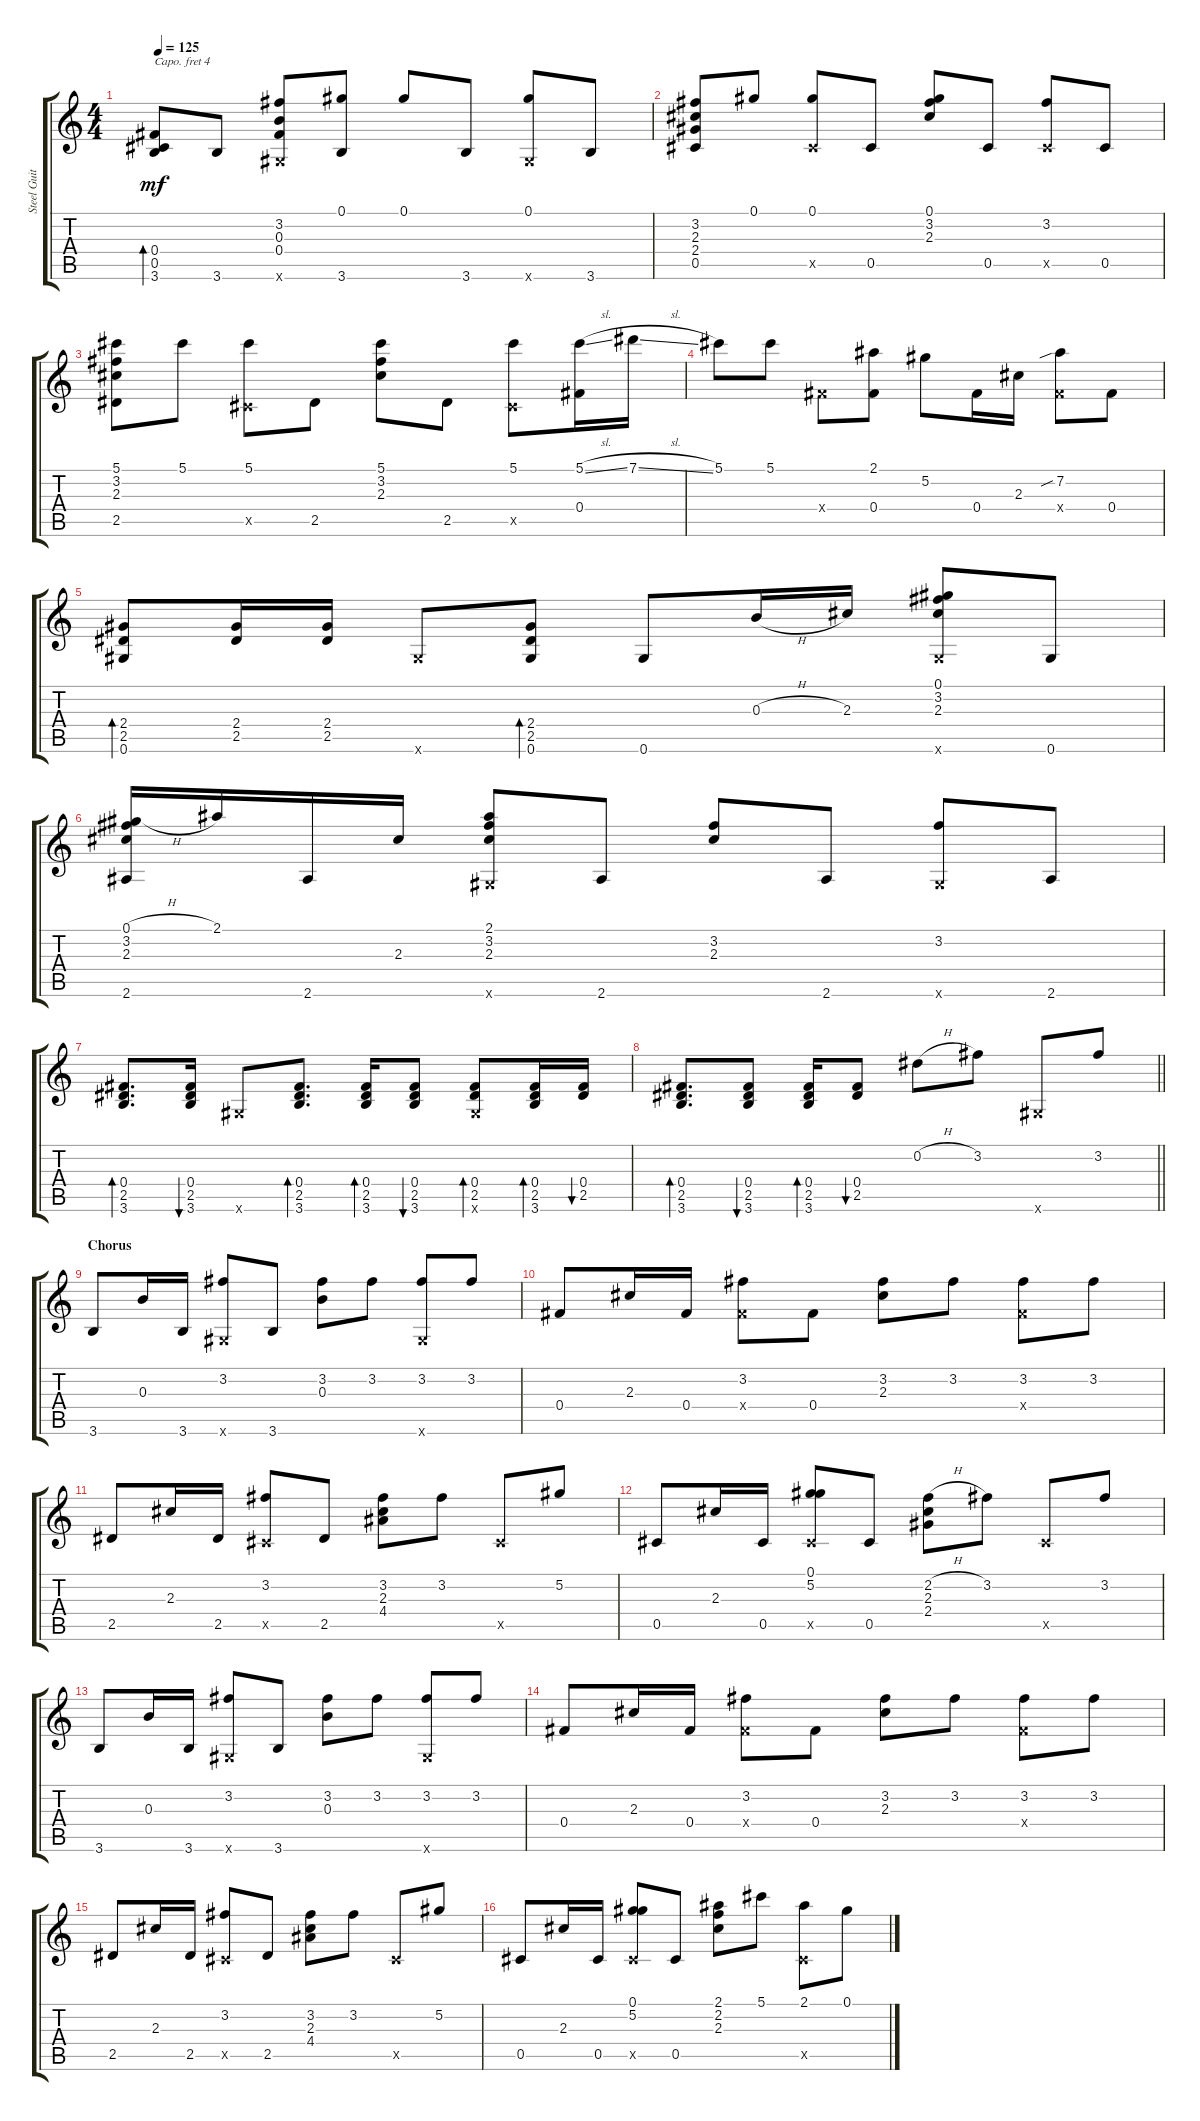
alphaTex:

\track ("Steel Guitar" "Steel Guit") {instrument acousticguitarsteel}
\staff {score tabs}
\capo 4
\tuning (E4 B3 G3 D3 A2 E2) {hide}
\ts (4 4)
\tempo 125
\clef g2
\ks c
(0.4 0.5 3.6).8{bd 30 dy mf} 3.6.8 (3.2 0.3 0.4 0.6{x}).8 (0.1 3.6).8 0.1.8 3.6.8 (0.1 0.6{x}).8 3.6.8 |
(3.2 2.3 2.4 0.5).8 0.1.8 (0.1 0.5{x}).8 0.5.8 (0.1 3.2 2.3).8 0.5.8 (3.2 0.5{x}).8 0.5.8 |
(5.1 3.2 2.3 2.5).8 5.1.8 (5.1 0.5{x}).8 2.5.8 (5.1 3.2 2.3).8 2.5.8 (5.1 0.5{x}).8 (5.1{sl} 0.4).16 7.1{sl}.16 |
5.1.8 5.1.8 0.4{x}.8 (2.1 0.4).8 5.2.8 0.4.16 2.3.16 (7.2{sib} 0.4{x}).8 0.4.8 |
(2.4 2.5 0.6).8{bd 30} (2.4 2.5).16 (2.4 2.5).16 0.6{x}.8 (2.4 2.5 0.6).8{bd 30} 0.6.8 0.3{h}.16 2.3.16 (0.1 3.2 2.3 0.6{x}).8 0.6.8 |
(0.1{h} 3.2 2.3 2.6).16 2.1.16 2.6.16 2.3.16 (2.1 3.2 2.3 0.6{x}).8 2.6.8 (3.2 2.3).8 2.6.8 (3.2 0.6{x}).8 2.6.8 |
(0.4 2.5 3.6).8{d bd 30} (0.4 2.5 3.6).16{bu 30} 0.6{x}.8 (0.4 2.5 3.6).8{d bd 30} (0.4 2.5 3.6).16{bd 30} (0.4 2.5 3.6).8{bu 30} (0.4 2.5 0.6{x}).8{bd 30} (0.4 2.5 3.6).16{bd 30} (0.4 2.5).16{bu 30} |
\barLineRight lightlight
(0.4 2.5 3.6).8{d bd 30} (0.4 2.5 3.6).8{bu 30} (0.4 2.5 3.6).16{bd 30} (0.4 2.5).8{bu 30} 0.2{h}.8 3.2.8 0.6{x}.8 3.2.8 |
\section ("" "Chorus")
3.6.8 0.3.16 3.6.16 (3.2 0.6{x}).8 3.6.8 (3.2 0.3).8 3.2.8 (3.2 0.6{x}).8 3.2.8 |
0.4.8 2.3.16 0.4.16 (3.2 0.4{x}).8 0.4.8 (3.2 2.3).8 3.2.8 (3.2 0.4{x}).8 3.2.8 |
2.5.8 2.3.16 2.5.16 (3.2 0.5{x}).8 2.5.8 (3.2 2.3 4.4).8 3.2.8 0.5{x}.8 5.2.8 |
0.5.8 2.3.16 0.5.16 (0.1 5.2 0.5{x}).8 0.5.8 (2.2{h} 2.3 2.4).8 3.2.8 0.5{x}.8 3.2.8 |
3.6.8 0.3.16 3.6.16 (3.2 0.6{x}).8 3.6.8 (3.2 0.3).8 3.2.8 (3.2 0.6{x}).8 3.2.8 |
0.4.8 2.3.16 0.4.16 (3.2 0.4{x}).8 0.4.8 (3.2 2.3).8 3.2.8 (3.2 0.4{x}).8 3.2.8 |
2.5.8 2.3.16 2.5.16 (3.2 0.5{x}).8 2.5.8 (3.2 2.3 4.4).8 3.2.8 0.5{x}.8 5.2.8 |
0.5.8 2.3.16 0.5.16 (0.1 5.2 0.5{x}).8 0.5.8 (2.1 2.2 2.3).8 5.1.8 (2.1 0.5{x}).8 0.1.8
